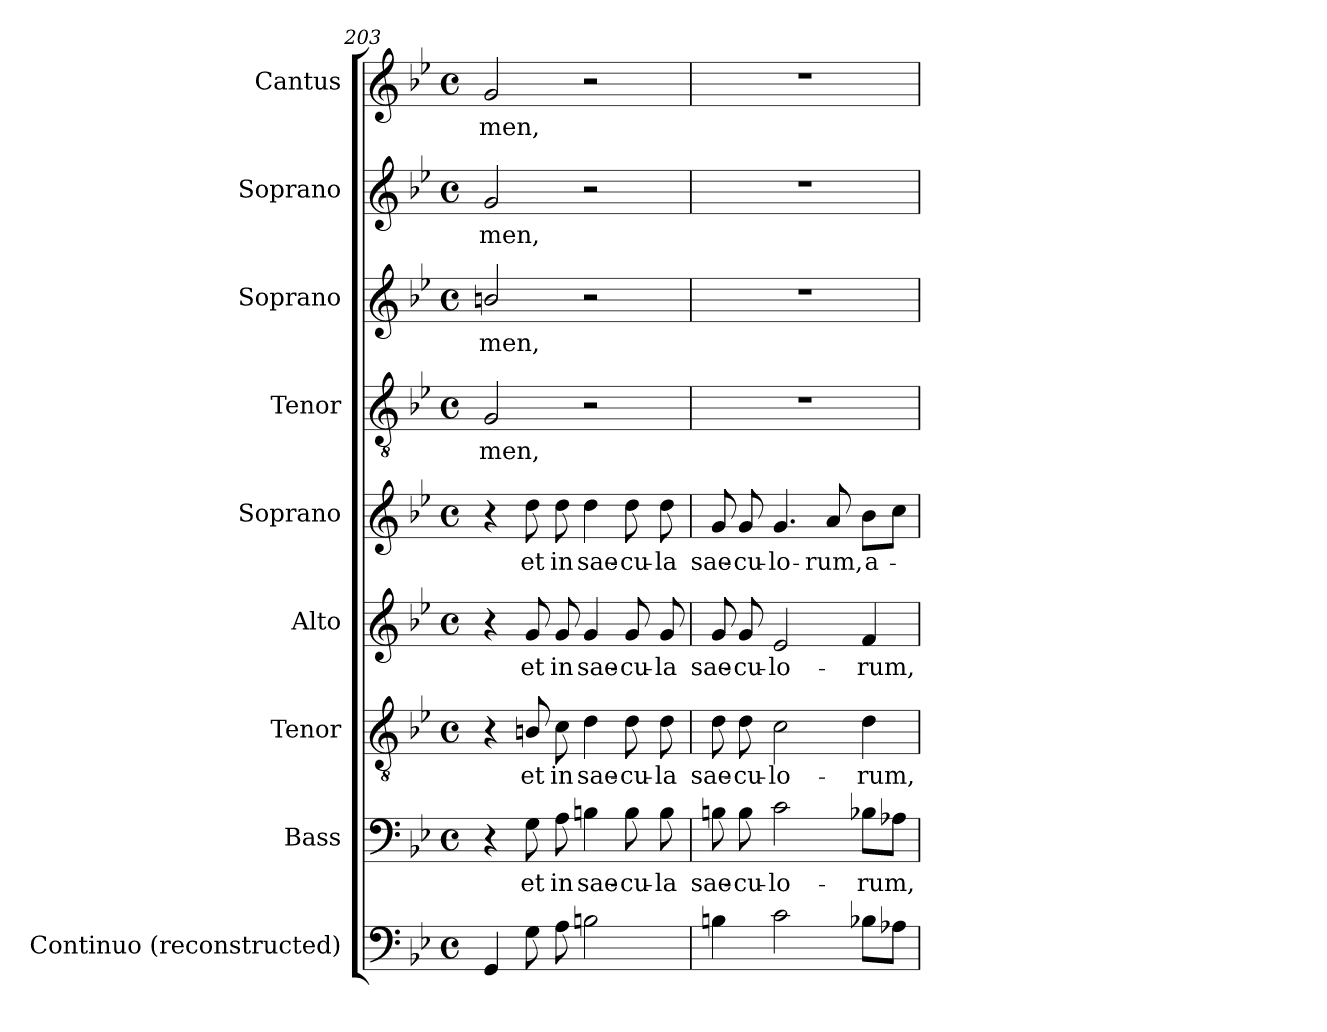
**kern	**kern	**text	**kern	**text	**kern	**text	**kern	**text	**kern	**text	**kern	**text	**kern	**text	**kern	**text
*part9	*part8	*part8	*part7	*part7	*part6	*part6	*part5	*part5	*part4	*part4	*part3	*part3	*part2	*part2	*part1	*part1
*staff9	*staff8	*staff8	*staff7	*staff7	*staff6	*staff6	*staff5	*staff5	*staff4	*staff4	*staff3	*staff3	*staff2	*staff2	*staff1	*staff1
*I"Continuo (reconstructed)	*I"Bass	*	*I"Tenor	*	*I"Alto	*	*I"Soprano	*	*I"Tenor	*	*I"Soprano	*	*I"Soprano	*	*I"Cantus	*
*I'Cont.	*I'B.	*	*I'T.	*	*I'A.	*	*I'S.	*	*I'T.	*	*I'S.	*	*I'S.	*	*	*
!!LO:LB:g=z
*clefF4	*clefF4	*	*clefGv2	*	*clefG2	*	*clefG2	*	*clefGv2	*	*clefG2	*	*clefG2	*	*clefG2	*
*	*	*	*ITrd7c12	*	*	*	*	*	*ITrd7c12	*	*	*	*	*	*	*
*k[b-e-]	*k[b-e-]	*	*k[b-e-]	*	*k[b-e-]	*	*k[b-e-]	*	*k[b-e-]	*	*k[b-e-]	*	*k[b-e-]	*	*k[b-e-]	*
*g:	*g:	*	*g:	*	*g:	*	*g:	*	*g:	*	*g:	*	*g:	*	*g:	*
*M4/4	*M4/4	*	*M4/4	*	*M4/4	*	*M4/4	*	*M4/4	*	*M4/4	*	*M4/4	*	*M4/4	*
*met(c)	*met(c)	*	*met(c)	*	*met(c)	*	*met(c)	*	*met(c)	*	*met(c)	*	*met(c)	*	*met(c)	*
=203	=203	=203	=203	=203	=203	=203	=203	=203	=203	=203	=203	=203	=203	=203	=203	=203
!	!	!	!	!	!	!	!	!	!	!LO:LY:b:color=#000000	!	!	!	!	!	!
!	!	!	!	!	!	!	!	!	!	!	!	!LO:LY:b:color=#000000	!	!	!	!
!	!	!	!	!	!	!	!	!	!	!	!	!	!	!LO:LY:b:color=#000000	!	!
!	!	!	!	!	!	!	!	!	!	!	!	!	!	!	!	!LO:LY:b:color=#000000
4GGi/	4r	.	4r	.	4r	.	4r	.	2GGi/	-men,	2bni/	-men,	2gi/	-men,	2gi/	-men,
!	!	!LO:LY:b:color=#000000	!	!	!	!	!	!	!	!	!	!	!	!	!	!
!	!	!	!	!LO:LY:b:color=#000000	!	!	!	!	!	!	!	!	!	!	!	!
!	!	!	!	!	!	!LO:LY:b:color=#000000	!	!	!	!	!	!	!	!	!	!
!	!	!	!	!	!	!	!	!LO:LY:b:color=#000000	!	!	!	!	!	!	!	!
8Gi\	8Gi\	et	8BBni/	et	8gi/	et	8ddi\	et	.	.	.	.	.	.	.	.
!	!	!LO:LY:b:color=#000000	!	!	!	!	!	!	!	!	!	!	!	!	!	!
!	!	!	!	!LO:LY:b:color=#000000	!	!	!	!	!	!	!	!	!	!	!	!
!	!	!	!	!	!	!LO:LY:b:color=#000000	!	!	!	!	!	!	!	!	!	!
!	!	!	!	!	!	!	!	!LO:LY:b:color=#000000	!	!	!	!	!	!	!	!
8Ai\	8Ai\	in	8Ci\	in	8gi/	in	8ddi\	in	.	.	.	.	.	.	.	.
!	!	!LO:LY:b:color=#000000	!	!	!	!	!	!	!	!	!	!	!	!	!	!
!	!	!	!	!LO:LY:b:color=#000000	!	!	!	!	!	!	!	!	!	!	!	!
!	!	!	!	!	!	!LO:LY:b:color=#000000	!	!	!	!	!	!	!	!	!	!
!	!	!	!	!	!	!	!	!LO:LY:b:color=#000000	!	!	!	!	!	!	!	!
2Bni\	4Bni\	sae-	4Di\	sae-	4gi/	sae-	4ddi\	sae-	2r	.	2r	.	2r	.	2r	.
!	!	!LO:LY:b:color=#000000	!	!	!	!	!	!	!	!	!	!	!	!	!	!
!	!	!	!	!LO:LY:b:color=#000000	!	!	!	!	!	!	!	!	!	!	!	!
!	!	!	!	!	!	!LO:LY:b:color=#000000	!	!	!	!	!	!	!	!	!	!
!	!	!	!	!	!	!	!	!LO:LY:b:color=#000000	!	!	!	!	!	!	!	!
.	8Bi\	-cu-	8Di\	-cu-	8gi/	-cu-	8ddi\	-cu-	.	.	.	.	.	.	.	.
!	!	!LO:LY:b:color=#000000	!	!	!	!	!	!	!	!	!	!	!	!	!	!
!	!	!	!	!LO:LY:b:color=#000000	!	!	!	!	!	!	!	!	!	!	!	!
!	!	!	!	!	!	!LO:LY:b:color=#000000	!	!	!	!	!	!	!	!	!	!
!	!	!	!	!	!	!	!	!LO:LY:b:color=#000000	!	!	!	!	!	!	!	!
.	8Bi\	-la	8Di\	-la	8gi/	-la	8ddi\	-la	.	.	.	.	.	.	.	.
=204	=204	=204	=204	=204	=204	=204	=204	=204	=204	=204	=204	=204	=204	=204	=204	=204
!	!	!LO:LY:b:color=#000000	!	!	!	!	!	!	!	!	!	!	!	!	!	!
!	!	!	!	!LO:LY:b:color=#000000	!	!	!	!	!	!	!	!	!	!	!	!
!	!	!	!	!	!	!LO:LY:b:color=#000000	!	!	!	!	!	!	!	!	!	!
!	!	!	!	!	!	!	!	!LO:LY:b:color=#000000	!	!	!	!	!	!	!	!
4Bni\	8Bni\	sae-	8Di\	sae-	8gi/	sae-	8gi/	sae-	1r	.	1r	.	1r	.	1r	.
!	!	!LO:LY:b:color=#000000	!	!	!	!	!	!	!	!	!	!	!	!	!	!
!	!	!	!	!LO:LY:b:color=#000000	!	!	!	!	!	!	!	!	!	!	!	!
!	!	!	!	!	!	!LO:LY:b:color=#000000	!	!	!	!	!	!	!	!	!	!
!	!	!	!	!	!	!	!	!LO:LY:b:color=#000000	!	!	!	!	!	!	!	!
.	8Bi\	-cu-	8Di\	-cu-	8gi/	-cu-	8gi/	-cu-	.	.	.	.	.	.	.	.
!	!	!LO:LY:b:color=#000000	!	!	!	!	!	!	!	!	!	!	!	!	!	!
!	!	!	!	!LO:LY:b:color=#000000	!	!	!	!	!	!	!	!	!	!	!	!
!	!	!	!	!	!	!LO:LY:b:color=#000000	!	!	!	!	!	!	!	!	!	!
!	!	!	!	!	!	!	!	!LO:LY:b:color=#000000	!	!	!	!	!	!	!	!
2ci\	2ci\	-lo-	2Ci\	-lo-	2e-i/	-lo-	4.gi/	-lo-	.	.	.	.	.	.	.	.
!	!	!	!	!	!	!	!	!LO:LY:b:color=#000000	!	!	!	!	!	!	!	!
.	.	.	.	.	.	.	8ai/	-rum,	.	.	.	.	.	.	.	.
!	!	!LO:LY:b:color=#000000	!	!	!	!	!	!	!	!	!	!	!	!	!	!
!	!	!	!	!LO:LY:b:color=#000000	!	!	!	!	!	!	!	!	!	!	!	!
!	!	!	!	!	!	!LO:LY:b:color=#000000	!	!	!	!	!	!	!	!	!	!
!	!	!	!	!	!	!	!	!LO:LY:b:color=#000000	!	!	!	!	!	!	!	!
8B-Xi\L	8B-Xi\L	-rum,	4Di\	-rum,	4fi/	-rum,	8b-i\L	a-	.	.	.	.	.	.	.	.
8A-Xi\J	8A-Xi\J	.	.	.	.	.	8cci\J	.	.	.	.	.	.	.	.	.
=	=	=	=	=	=	=	=	=	=	=	=	=	=	=	=	=
*-	*-	*-	*-	*-	*-	*-	*-	*-	*-	*-	*-	*-	*-	*-	*-	*-
